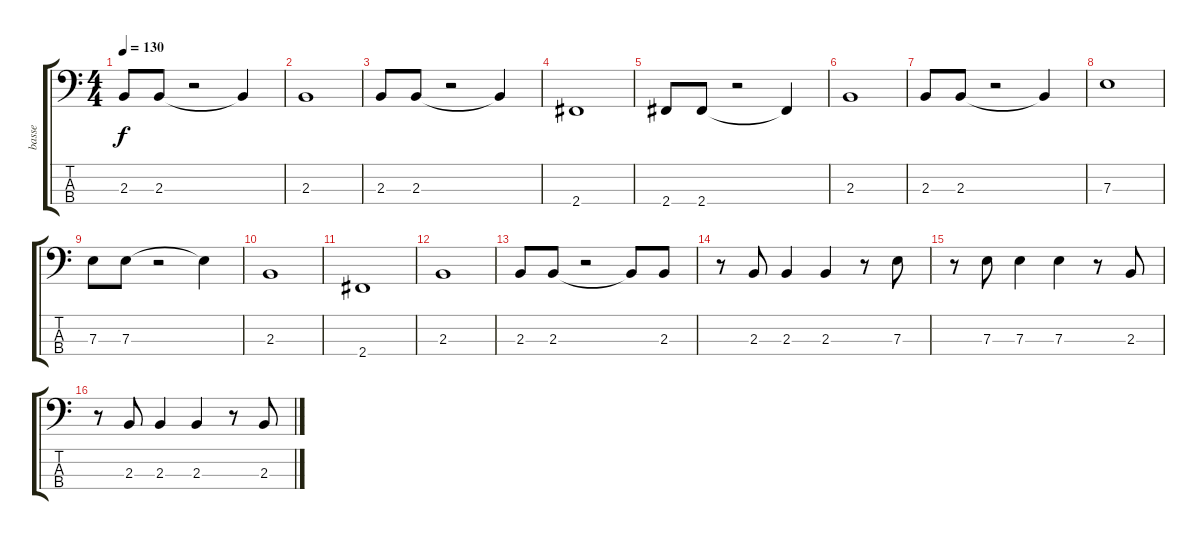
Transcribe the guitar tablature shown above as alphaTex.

\track ("basse" "basse") {instrument electricbassfinger}
\staff {score tabs}
\tuning (G2 D2 A1 E1) {hide}
\ts (4 4)
\tempo 130
\clef f4
\ks c
2.3.8{dy f} 2.3.8 r.2 2.3{t}.4 |
2.3.1 |
2.3.8 2.3.8 r.2 2.3{t}.4 |
2.4.1 |
2.4.8 2.4.8 r.2 2.4{t}.4 |
2.3.1 |
2.3.8 2.3.8 r.2 2.3{t}.4 |
7.3.1 |
7.3.8 7.3.8 r.2 7.3{t}.4 |
2.3.1 |
2.4.1 |
2.3.1 |
2.3.8 2.3.8 r.2 2.3{t}.8 2.3.8 |
r.8 2.3.8 2.3.4 2.3.4 r.8 7.3.8 |
r.8 7.3.8 7.3.4 7.3.4 r.8 2.3.8 |
r.8 2.3.8 2.3.4 2.3.4 r.8 2.3.8
